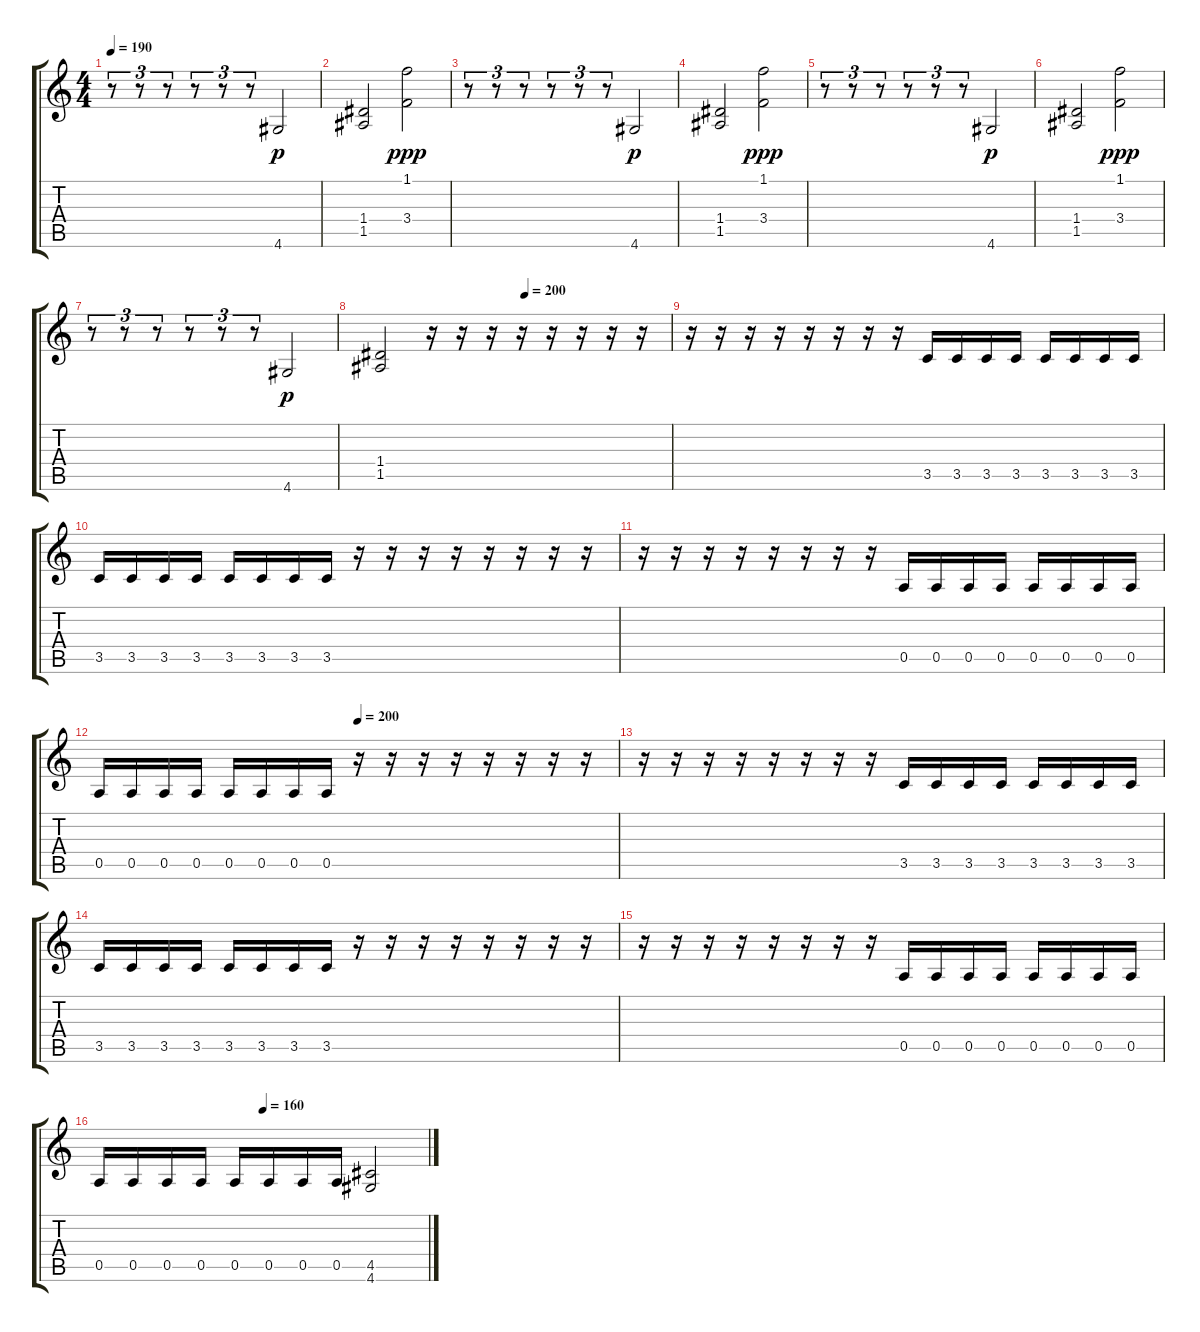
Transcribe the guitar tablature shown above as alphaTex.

\track "" {instrument distortionguitar}
\staff {score tabs}
\tuning (E4 B3 G3 D3 A2 E2) {hide}
\ts (4 4)
\tempo 190
\clef g2
\ks c
r.8{tu (3 2) dy p} r.8{tu (3 2)} r.8{tu (3 2)} r.8{tu (3 2)} r.8{tu (3 2)} r.8{tu (3 2)} 4.6.2 |
(1.4 1.5).2 (1.1 3.4).2{dy ppp} |
r.8{tu (3 2)} r.8{tu (3 2)} r.8{tu (3 2)} r.8{tu (3 2)} r.8{tu (3 2)} r.8{tu (3 2)} 4.6.2{dy p} |
(1.4 1.5).2 (1.1 3.4).2{dy ppp} |
r.8{tu (3 2)} r.8{tu (3 2)} r.8{tu (3 2)} r.8{tu (3 2)} r.8{tu (3 2)} r.8{tu (3 2)} 4.6.2{dy p} |
(1.4 1.5).2 (1.1 3.4).2{dy ppp} |
r.8{tu (3 2)} r.8{tu (3 2)} r.8{tu (3 2)} r.8{tu (3 2)} r.8{tu (3 2)} r.8{tu (3 2)} 4.6.2{dy p} |
\tempo (200 0.5)
(1.4 1.5).2 r.16 r.16 r.16 r.16 r.16 r.16 r.16 r.16 |
r.16 r.16 r.16 r.16 r.16 r.16 r.16 r.16 3.5.16 3.5.16 3.5.16 3.5.16 3.5.16 3.5.16 3.5.16 3.5.16 |
3.5.16 3.5.16 3.5.16 3.5.16 3.5.16 3.5.16 3.5.16 3.5.16 r.16 r.16 r.16 r.16 r.16 r.16 r.16 r.16 |
r.16 r.16 r.16 r.16 r.16 r.16 r.16 r.16 0.5.16 0.5.16 0.5.16 0.5.16 0.5.16 0.5.16 0.5.16 0.5.16 |
\tempo (200 0.5)
0.5.16 0.5.16 0.5.16 0.5.16 0.5.16 0.5.16 0.5.16 0.5.16 r.16 r.16 r.16 r.16 r.16 r.16 r.16 r.16 |
r.16 r.16 r.16 r.16 r.16 r.16 r.16 r.16 3.5.16 3.5.16 3.5.16 3.5.16 3.5.16 3.5.16 3.5.16 3.5.16 |
3.5.16 3.5.16 3.5.16 3.5.16 3.5.16 3.5.16 3.5.16 3.5.16 r.16 r.16 r.16 r.16 r.16 r.16 r.16 r.16 |
r.16 r.16 r.16 r.16 r.16 r.16 r.16 r.16 0.5.16 0.5.16 0.5.16 0.5.16 0.5.16 0.5.16 0.5.16 0.5.16 |
\tempo (160 0.5)
0.5.16 0.5.16 0.5.16 0.5.16 0.5.16 0.5.16 0.5.16 0.5.16 (4.5 4.6).2
